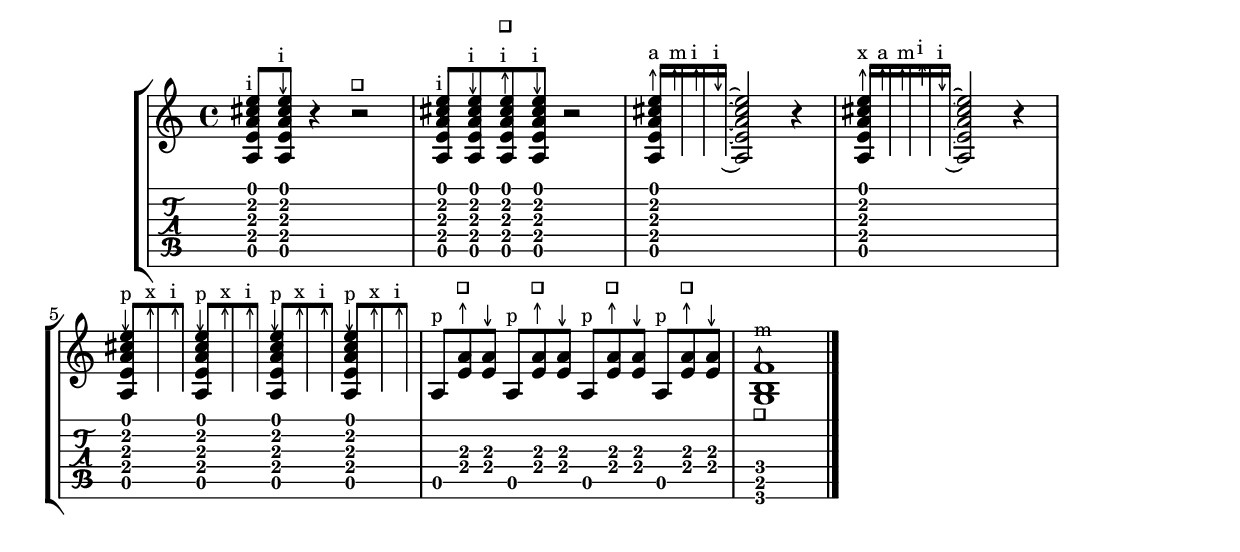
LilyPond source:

%% DO NOT EDIT this file manually; it is automatically
%% generated from LSR http://lsr.dsi.unimi.it
%% Make any changes in LSR itself, or in Documentation/snippets/new/ ,
%% and then run scripts/auxiliar/makelsr.py
%%
%% This file is in the public domain.
\version "2.14.2"

\header {
  lsrtags = "fretted-strings, specific-notation, stylesheet, version-specific"

  texidoc = "
For flamenco guitar, special notation is used:


* a golpe symbol to indicate a slap on the guitar body with the nail of
the ring finger * an arrow to indicate (the direction of) strokes *
different letters for fingering (@qq{p}: thumb, @qq{i}: index finger,
@qq{m}: middle finger, @qq{a}: ring finger and @qq{x}: little finger) *
3- and 4-finger rasgueados; stroke upwards with all fingers, ending
with an up- and down using the index finger * abanicos: strokes (in
tuples) with thumb (down), little and index finger (both up). There's
also an abanico 2 where middle and ring finger are used instead of the
little finger. * alza pua: fast playing with the thumb


Most figures use arrows in combination with fingering; with abanicos
and rasgueados, noteheads are printed only for the first chord.

This snippet contains some header-like code that can be copied as
@samp{flamenco.ly} and included in source files.

"
  doctitle = "Flamenco notation"
} % begin verbatim


%%%%%%%%%%%%%%%%%%%%%%%%%%%%%%%%%%%%%%%%%%%
%%%%%%%  Cut here ----- Start 'flamenco.ly'

% Text indicators
abanico = \markup { \italic Abanico }
rasgueaso = \markup { \italic Ras. }
alzapua = \markup { \italic Alzapua }

% Finger stroke symbols
strokeUp = \markup { \postscript #"
  0.1     setlinewidth
  0.5 0   moveto
  0.5 2   lineto
  0.2 1.4 lineto
  0.5 2   moveto
  0.8 1.4 lineto
  stroke
"}

strokeDown = \markup { \postscript #"
  0.1     setlinewidth
  0.5 2   moveto
  0.5 0   lineto
  0.2 0.6 lineto
  0.5 0   moveto
  0.8 0.6 lineto
  stroke
"}

% Golpe symbol
golpe = \markup { \postscript #"
  0.2 setlinewidth
  0 0 moveto
  1 0 lineto
  1 1 lineto
  stroke
  "\postscript #"
  0.1       setlinewidth
  -0.6 -0.1  moveto
  -0.6  1.0 lineto
  0.5  1.0 lineto
  stroke
"}

strokeUpGolpe = \markup { \column { \golpe \line { \strokeUp } } }
iUpGolpe = \markup { \column { \golpe \line { \small i } \line { \strokeUp } } }

% Strokes for all fingers
pUp   = \markup { \column { \small p \line { \strokeUp } } }
pDown = \markup { \column { \small p \line { \strokeDown } } }
iUp   = \markup { \column { \small i \line { \strokeUp } } }
iDown = \markup { \column { \small i \line { \strokeDown } } }
mUp   = \markup { \column { \small m \line { \strokeUp } } }
mDown = \markup { \column { \small m \line { \strokeDown } } }
aUp   = \markup { \column { \small a \line { \strokeUp } } }
aDown = \markup { \column { \small a \line { \strokeDown } } }
xUp   = \markup { \column { \small x \line { \strokeUp } } }
xDown = \markup { \column { \small x \line { \strokeDown } } }


% Just handy :)
tupletOff = {
  \once \override TupletNumber #'stencil = ##f
  \once \override TupletBracket #'stencil = ##f
}

tupletsOff = {
  \override TupletNumber #'stencil = ##f
  \override TupletBracket #'bracket-visibility = #'if-no-beam
}

tupletsOn = {
  \override TupletBracket #'bracket-visibility = #'default
  \revert TupletNumber #'stencil
}

headsOff = {
  \override TabNoteHead #'transparent = ##t
  \override NoteHead #'transparent = ##t
  \override NoteHead #'no-ledgers = ##t
}

headsOn = {
  \override TabNoteHead #'transparent = ##f
  \override NoteHead #'transparent = ##f
  \override NoteHead #'no-ledgers = ##f
}

%%%%%%%  Cut here ----- End 'flamenco.ly'
%%%%%%%%%%%%%%%%%%%%%%%%%%%%%%%%%%%%%%%%%

part = \relative c' {
  <a, e' a cis e>8^\iUp
  <a e' a cis e>8^\iDown
  r4
  r2^\golpe

  <a e' a cis e>8^\iUp
  <a e' a cis e>8^\iDown
  <a e' a cis e>8^\iUpGolpe
  <a e' a cis e>8^\iDown
  r2

  <a e' a cis e>16^\aUp
  \headsOff
  <a e' a cis e>^\mUp
  <a e' a cis e>^\iUp
  <a e' a cis e>^\iDown~
  \headsOn
  <a e' a cis e>2
  r4

  \tupletOff
  \times 4/5 {
    <a e' a cis e>16^\xUp
    \headsOff
    <a e' a cis e>^\aUp
    <a e' a cis e>^\mUp
    <a e' a cis e>^\iUp
    <a e' a cis e>^\iDown~
    \headsOn
  }
  <a e' a cis e>2
  r4

  \tupletsOff
  \times 2/3 {
    <a e' a cis e>8^\pDown
    \headsOff
    <a e' a cis e>^\xUp
    <a e' a cis e>^\iUp
    \headsOn
  }

  \times 2/3 {
    <a e' a cis e>8^\pDown
    \headsOff
    <a e' a cis e>^\xUp
    <a e' a cis e>^\iUp
    \headsOn
  }

  \times 2/3 {
    <a e' a cis e>8^\pDown
    \headsOff
    <a e' a cis e>^\xUp
    <a e' a cis e>^\iUp
    \headsOn
  }
  \times 2/3 {
    <a e' a cis e>8^\pDown
    \headsOff
    <a e' a cis e>^\xUp
    <a e' a cis e>^\iUp
    \headsOn
  }

  \tupletsOff
  \override Beam #'positions = #'(2 . 2)
  \times 2/3 {
    a8^\markup{ \small p }
    <e' a>^\strokeUpGolpe
    <e a>^\strokeDown
  }
  \times 2/3 {
    a,8^\markup{ \small p }
    <e' a>^\strokeUpGolpe
    <e a>^\strokeDown
  }
  \times 2/3 {
    a,8^\markup{ \small p }
    <e' a>^\strokeUpGolpe
    <e a>^\strokeDown
  }
  \times 2/3 {
    a,8^\markup{ \small p }
    <e' a>^\strokeUpGolpe
    <e a>^\strokeDown
  }
  \tupletsOn

  \once \override TextScript #'extra-offset = #'(0 . -1)
  <g, b f'>1_\golpe^\mUp
  \bar "|."
}

\score {
  \new StaffGroup <<
    \context Staff = "part" <<
      \clef G
      \transpose c c'
      {
        \part
      }
    >>
    \context TabStaff {
      \part
    }
  >>
  \layout {
    ragged-right = ##t
  }
}
